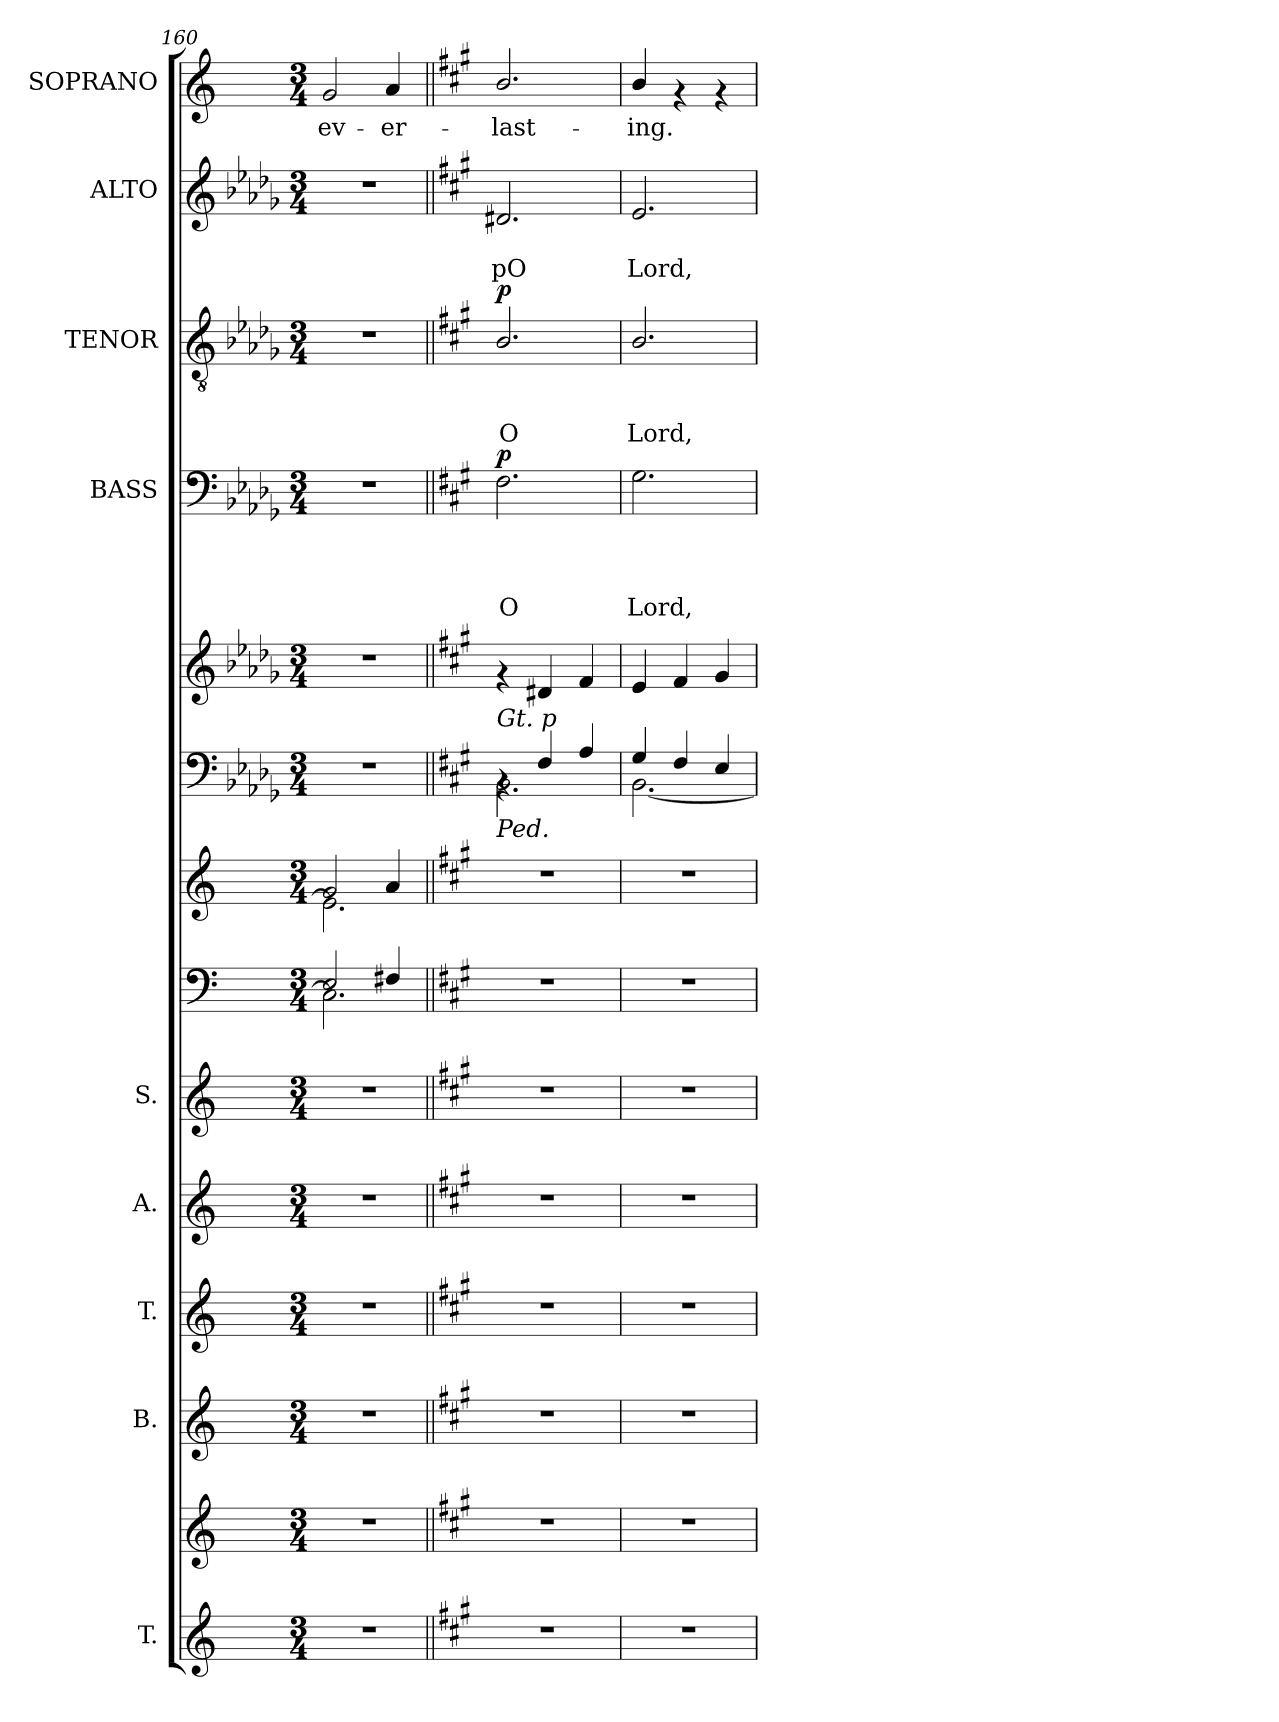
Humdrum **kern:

**kern	**kern	**kern	**kern	**kern	**kern	**kern	**kern	**kern	**kern	**kern	**text	**text	**text	**text	**dynam	**kern	**text	**text	**text	**dynam	**kern	**text	**text	**kern	**text
*part13	*part13	*part12	*part11	*part10	*part9	*part8	*part7	*part6	*part5	*part4	*part4	*part4	*part4	*part4	*part4	*part3	*part3	*part3	*part3	*part3	*part2	*part2	*part2	*part1	*part1
*staff14	*staff13	*staff12	*staff11	*staff10	*staff9	*staff8	*staff7	*staff6	*staff5	*staff4	*staff4	*staff4	*staff4	*staff4	*staff4	*staff3	*staff3	*staff3	*staff3	*staff3	*staff2	*staff2	*staff2	*staff1	*staff1
*I"T.	*	*I"B.	*I"T.	*I"A.	*I"S.	*	*	*	*	*I"BASS	*	*	*	*	*	*I"TENOR	*	*	*	*	*I"ALTO	*	*	*I"SOPRANO	*
*	*	*	*	*	*	*	*	*	*	*I'B.	*	*	*	*	*	*I'T.	*	*	*	*	*I'A.	*	*	*I'S.	*
*clefG2	*clefG2	*clefG2	*clefG2	*clefG2	*clefG2	*clefF4	*clefG2	*clefF4	*clefG2	*clefF4	*	*	*	*	*	*clefGv2	*	*	*	*	*clefG2	*	*	*clefG2	*
*k[]	*k[]	*k[]	*k[]	*k[]	*k[]	*k[]	*k[]	*k[b-e-a-d-g-]	*k[b-e-a-d-g-]	*k[b-e-a-d-g-]	*	*	*	*	*	*k[b-e-a-d-g-]	*	*	*	*	*k[b-e-a-d-g-]	*	*	*k[]	*
*C:	*C:	*C:	*C:	*C:	*C:	*C:	*C:	*D-:	*D-:	*D-:	*	*	*	*	*	*D-:	*	*	*	*	*D-:	*	*	*C:	*
*M3/4	*M3/4	*M3/4	*M3/4	*M3/4	*M3/4	*M3/4	*M3/4	*M3/4	*M3/4	*M3/4	*	*	*	*	*	*M3/4	*	*	*	*	*M3/4	*	*	*M3/4	*
=160	=160	=160	=160	=160	=160	=160	=160	=160	=160	=160	=160	=160	=160	=160	=160	=160	=160	=160	=160	=160	=160	=160	=160	=160	=160
*	*	*	*	*	*	*^	*^	*	*	*	*	*	*	*	*	*	*	*	*	*	*	*	*	*	*
!	!	!	!	!	!	!	!	!	!	!	!	!	!	!	!	!	!	!	!	!	!	!	!	!	!	!	!LO:LY:b
2.r	2.r	2.r	2.r	2.r	2.r	2E/	2.C\]	2g/	2.e\]	2.r	2.r	2.r	.	.	.	.	.	2.r	.	.	.	.	2.r	.	.	2g/	ev-
!	!	!	!	!	!	!	!	!	!	!	!	!	!	!	!	!	!	!	!	!	!	!	!	!	!	!	!LO:LY:b
.	.	.	.	.	.	4F#X/	.	4a/	.	.	.	.	.	.	.	.	.	.	.	.	.	.	.	.	.	4a/	-er-
*	*	*	*	*	*	*v	*v	*	*	*	*	*	*	*	*	*	*	*	*	*	*	*	*	*	*	*	*
*	*	*	*	*	*	*	*v	*v	*	*	*	*	*	*	*	*	*	*	*	*	*	*	*	*	*	*
!!LO:LB:g=z
=161||	=161||	=161||	=161||	=161||	=161||	=161||	=161||	=161||	=161||	=161||	=161||	=161||	=161||	=161||	=161||	=161||	=161||	=161||	=161||	=161||	=161||	=161||	=161||	=161||	=161||
*k[f#c#g#]	*k[f#c#g#]	*k[f#c#g#]	*k[f#c#g#]	*k[f#c#g#]	*k[f#c#g#]	*k[f#c#g#]	*k[f#c#g#]	*k[f#c#g#]	*k[f#c#g#]	*k[f#c#g#]	*	*	*	*	*	*k[f#c#g#]	*	*	*	*	*k[f#c#g#]	*	*	*k[f#c#g#]	*
*A:	*A:	*A:	*A:	*A:	*A:	*A:	*A:	*A:	*A:	*A:	*	*	*	*	*	*A:	*	*	*	*	*A:	*	*	*A:	*
*	*	*	*	*	*	*	*	*^	*	*	*	*	*	*	*	*	*	*	*	*	*	*	*	*	*
!	!	!	!	!	!	!	!	!	!	!LO:TX:b:i:t=Gt. p	!	!	!	!	!	!	!	!	!	!	!	!	!	!	!	!
!	!	!	!	!	!	!	!	!LO:TX:b:i:t=Ped.	!	!	!	!	!	!	!	!	!	!	!	!	!	!	!	!	!	!
!	!	!	!	!	!	!	!	!	!	!	!	!	!	!	!LO:LY:b	!LO:DY:b	!	!	!	!LO:LY:b	!LO:DY:b	!	!	!LO:LY:b	!	!LO:LY:b
2.r	2.r	2.r	2.r	2.r	2.r	2.r	2.r	4rBB	2.BB\	4rf	2.F#\	.	.	.	O	p	2.B/	.	.	O	p	2.d#X/	.	pO	2.b/	-last-
.	.	.	.	.	.	.	.	4F#/	.	4d#X/	.	.	.	.	.	.	.	.	.	.	.	.	.	.	.	.
.	.	.	.	.	.	.	.	4A/	.	4f#/	.	.	.	.	.	.	.	.	.	.	.	.	.	.	.	.
=162	=162	=162	=162	=162	=162	=162	=162	=162	=162	=162	=162	=162	=162	=162	=162	=162	=162	=162	=162	=162	=162	=162	=162	=162	=162	=162
!	!	!	!	!	!	!	!	!	!	!	!	!	!	!	!LO:LY:b	!	!	!	!	!LO:LY:b	!	!	!	!LO:LY:b	!	!LO:LY:b
2.r	2.r	2.r	2.r	2.r	2.r	2.r	2.r	4G#/	[<2.BB\	4e/	2.G#\	.	.	.	Lord,	.	2.B/	.	.	Lord,	.	2.e/	.	Lord,	4b/	-ing.
.	.	.	.	.	.	.	.	4F#/	.	4f#/	.	.	.	.	.	.	.	.	.	.	.	.	.	.	4rf	.
.	.	.	.	.	.	.	.	4E/	.	4g#/	.	.	.	.	.	.	.	.	.	.	.	.	.	.	4rf	.
*	*	*	*	*	*	*	*	*v	*v	*	*	*	*	*	*	*	*	*	*	*	*	*	*	*	*	*
=	=	=	=	=	=	=	=	=	=	=	=	=	=	=	=	=	=	=	=	=	=	=	=	=	=
*-	*-	*-	*-	*-	*-	*-	*-	*-	*-	*-	*-	*-	*-	*-	*-	*-	*-	*-	*-	*-	*-	*-	*-	*-	*-
